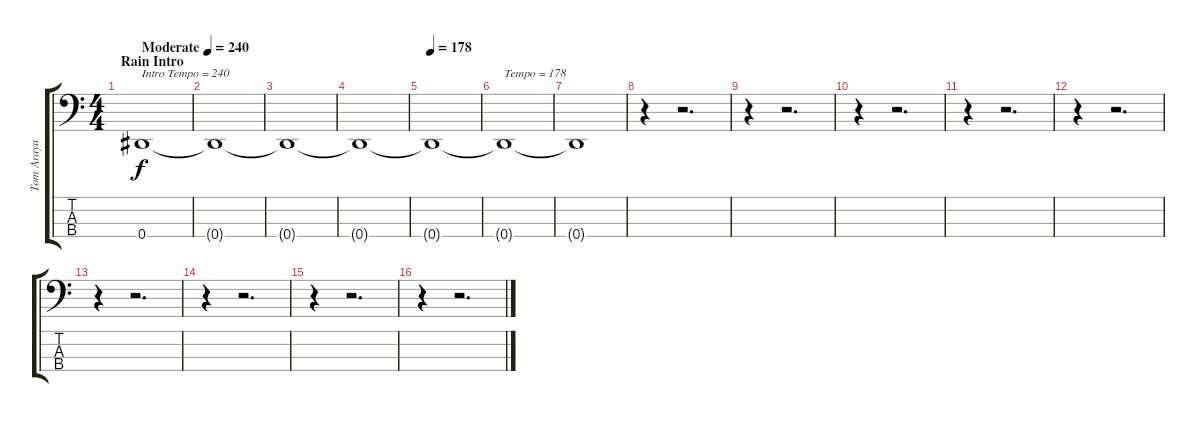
\track ("Tom Araya" "Tom Araya") {instrument electricbassfinger}
\staff {score tabs}
\tuning (Gb2 Db2 Ab1 Eb1) {hide}
\ts (4 4)
\section ("" "Rain Intro")
\tempo (240 "Moderate")
\clef f4
\ks c
0.4.1{txt "Intro Tempo = 240" dy f instrument electricbassfinger} |
0.4{t}.1 |
0.4{t}.1 |
0.4{t}.1 |
\tempo 178
0.4{t}.1 |
0.4{t}.1{txt "Tempo = 178"} |
0.4{t}.1 |
r.4 r.2{d} |
r.4 r.2{d} |
r.4 r.2{d} |
r.4 r.2{d} |
r.4 r.2{d} |
r.4 r.2{d} |
r.4 r.2{d} |
r.4 r.2{d} |
r.4 r.2{d}
